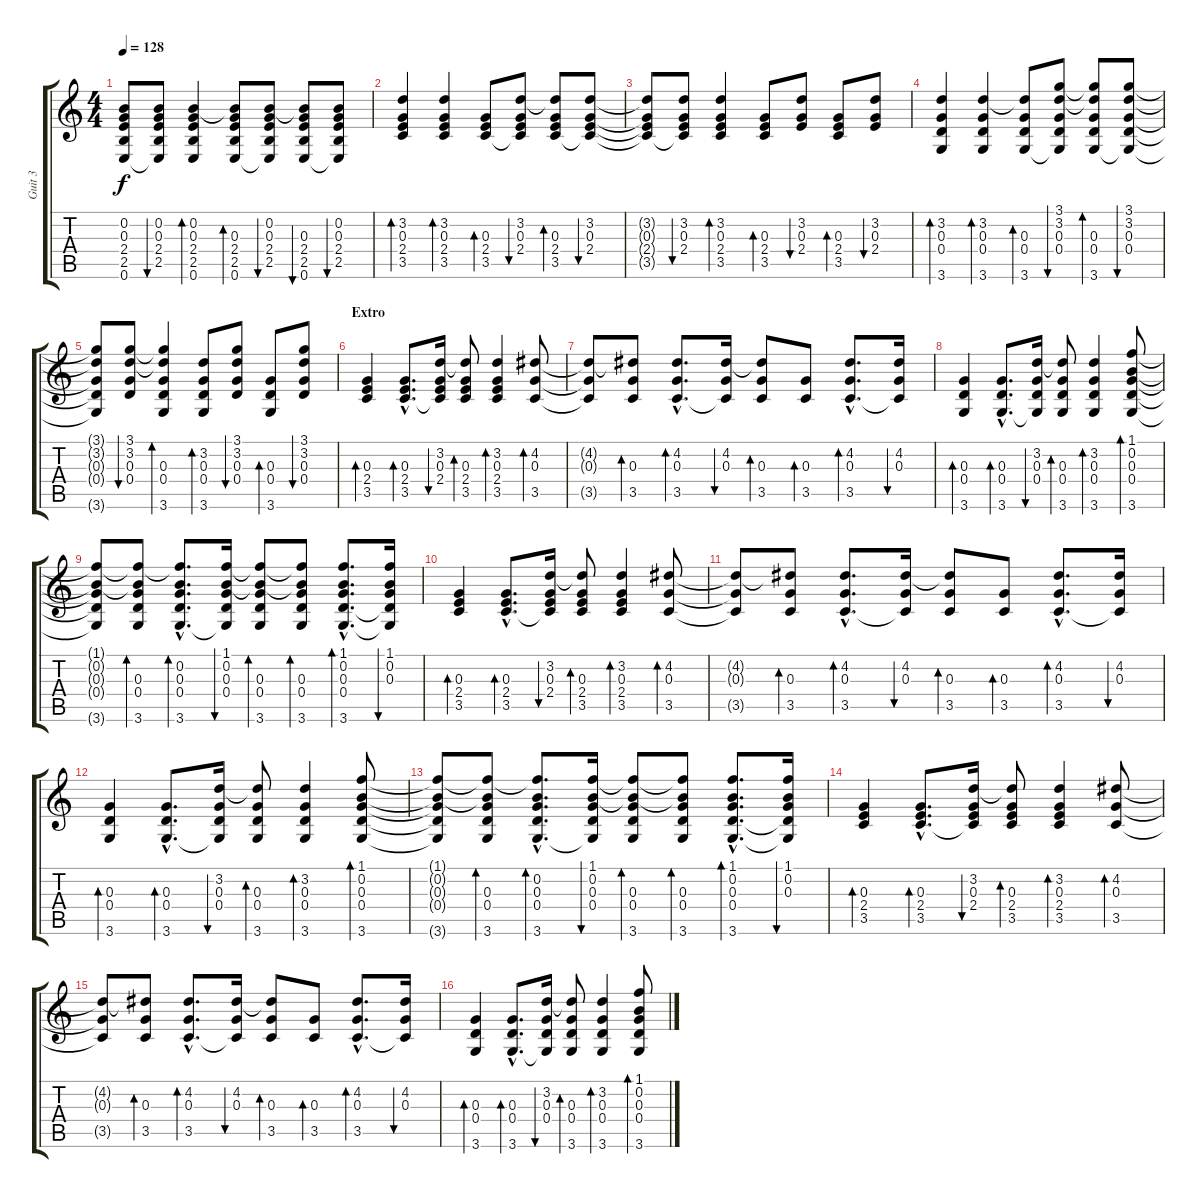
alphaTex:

\track ("Guit 3" "Guit 3") {instrument acousticguitarsteel}
\staff {score tabs}
\tuning (E4 B3 G3 D3 A2 E2) {hide}
\ts (4 4)
\tempo 128
\clef g2
\ks c
(0.2{t} 0.3{t} 2.4{t} 2.5{t} 0.6{t}).8{dy f} (0.2 0.3 2.4 2.5 0.6{t}).8{bu 30} (0.2 0.3 2.4 2.5 0.6).4{bd 30} (0.2{t} 0.3 2.4 2.5 0.6).8{bd 30} (0.2 0.3 2.4 2.5 0.6{t}).8{bu 30} (0.2{t} 0.3 2.4 2.5 0.6).8{bu 30} (0.2 0.3 2.4 2.5 0.6{t}).8{bu 30} |
(3.2 0.3 2.4 3.5).4{bd 30} (3.2 0.3 2.4 3.5).4{bd 30} (0.3 2.4 3.5).8{bd 30} (3.2 0.3 2.4 3.5{t}).8{bu 30} (3.2{t} 0.3 2.4 3.5).8{bd 30} (3.2 0.3 2.4 3.5{t}).8{bu 30} |
(3.2{t} 0.3{t} 2.4{t} 3.5{t}).8 (3.2 0.3 2.4 3.5{t}).8{bu 30} (3.2 0.3 2.4 3.5).4{bd 30} (0.3 2.4 3.5).8{bd 30} (3.2 0.3 2.4).8{bu 30} (0.3 2.4 3.5).8{bd 30} (3.2 0.3 2.4).8{bu 30} |
(3.2 0.3 0.4 3.6).4{bd 30} (3.2 0.3 0.4 3.6).4{bd 30} (3.2{t} 0.3 0.4 3.6).8{bd 30} (3.1 3.2 0.3 0.4 3.6{t}).8{bu 30} (3.1{t} 3.2{t} 0.3 0.4 3.6).8{bd 30} (3.1 3.2 0.3 0.4 3.6{t}).8{bu 30} |
(3.1{t} 3.2{t} 0.3{t} 0.4{t} 3.6{t}).8 (3.1 3.2 0.3 0.4).8{bu 30} (3.1{t} 3.2{t} 0.3 0.4 3.6).4{bd 30} (3.2 0.3 0.4 3.6).8{bd 30} (3.1 3.2 0.3 0.4).8{bu 60} (0.3 0.4 3.6).8{bd 60} (3.1 3.2 0.3 0.4).8{bu 60} |
\section ("" "Extro")
(0.3 2.4 3.5).4{bd 60} (0.3{hac} 2.4{hac} 3.5{hac}).8{d bd 60} (3.2 0.3 2.4 3.5{t}).16{bu 60} (3.2{t} 0.3 2.4 3.5).8{bd 60} (3.2 0.3 2.4 3.5).4{bd 60} (4.2 0.3 3.5).8{bd 60} |
(4.2{t} 0.3{t} 3.5{t}).8 (4.2{t} 0.3 3.5).8{bd 60} (4.2{hac} 0.3{hac} 3.5{hac}).8{d bd 60} (4.2 0.3 3.5{t}).16{bu 60} (4.2{t} 0.3 3.5).8{bd 60} (0.3 3.5).8{bd 60} (4.2{hac} 0.3{hac} 3.5{hac}).8{d bd 60} (4.2 0.3 3.5{t}).16{bu 60} |
(0.3 0.4 3.6).4{bd 60} (0.3{hac} 0.4{hac} 3.6{hac}).8{d bd 60} (3.2 0.3 0.4 3.6{t}).16{bu 60} (3.2{t} 0.3 0.4 3.6).8{bd 60} (3.2 0.3 0.4 3.6).4{bd 60} (1.1 0.2 0.3 0.4 3.6).8{bd 60} |
(1.1{t} 0.2{t} 0.3{t} 0.4{t} 3.6{t}).8 (1.1{t} 0.2{t} 0.3 0.4 3.6).8{bd 60} (1.1{hac t} 0.2{hac} 0.3{hac} 0.4{hac} 3.6{hac}).8{d bd 60} (1.1 0.2 0.3 0.4 3.6{t}).16{bu 60} (1.1{t} 0.2{t} 0.3 0.4 3.6).8{bd 60} (1.1{t} 0.2{t} 0.3 0.4 3.6).8{bd 60} (1.1{hac} 0.2{hac} 0.3{hac} 0.4{hac} 3.6{hac}).8{d bd 60} (1.1 0.2 0.3 0.4{t} 3.6{t}).16{bu 60} |
(0.3 2.4 3.5).4{bd 60} (0.3{hac} 2.4{hac} 3.5{hac}).8{d bd 60} (3.2 0.3 2.4 3.5{t}).16{bu 60} (3.2{t} 0.3 2.4 3.5).8{bd 60} (3.2 0.3 2.4 3.5).4{bd 60} (4.2 0.3 3.5).8{bd 60} |
(4.2{t} 0.3{t} 3.5{t}).8 (4.2{t} 0.3 3.5).8{bd 60} (4.2{hac} 0.3{hac} 3.5{hac}).8{d bd 60} (4.2 0.3 3.5{t}).16{bu 60} (4.2{t} 0.3 3.5).8{bd 60} (0.3 3.5).8{bd 60} (4.2{hac} 0.3{hac} 3.5{hac}).8{d bd 60} (4.2 0.3 3.5{t}).16{bu 60} |
(0.3 0.4 3.6).4{bd 60} (0.3{hac} 0.4{hac} 3.6{hac}).8{d bd 60} (3.2 0.3 0.4 3.6{t}).16{bu 60} (3.2{t} 0.3 0.4 3.6).8{bd 60} (3.2 0.3 0.4 3.6).4{bd 60} (1.1 0.2 0.3 0.4 3.6).8{bd 60} |
(1.1{t} 0.2{t} 0.3{t} 0.4{t} 3.6{t}).8 (1.1{t} 0.2{t} 0.3 0.4 3.6).8{bd 60} (1.1{hac t} 0.2{hac} 0.3{hac} 0.4{hac} 3.6{hac}).8{d bd 60} (1.1 0.2 0.3 0.4 3.6{t}).16{bu 60} (1.1{t} 0.2{t} 0.3 0.4 3.6).8{bd 60} (1.1{t} 0.2{t} 0.3 0.4 3.6).8{bd 60} (1.1{hac} 0.2{hac} 0.3{hac} 0.4{hac} 3.6{hac}).8{d bd 60} (1.1 0.2 0.3 0.4{t} 3.6{t}).16{bu 60} |
(0.3 2.4 3.5).4{bd 60} (0.3{hac} 2.4{hac} 3.5{hac}).8{d bd 60} (3.2 0.3 2.4 3.5{t}).16{bu 60} (3.2{t} 0.3 2.4 3.5).8{bd 60} (3.2 0.3 2.4 3.5).4{bd 60} (4.2 0.3 3.5).8{bd 60} |
(4.2{t} 0.3{t} 3.5{t}).8 (4.2{t} 0.3 3.5).8{bd 60} (4.2{hac} 0.3{hac} 3.5{hac}).8{d bd 60} (4.2 0.3 3.5{t}).16{bu 60} (4.2{t} 0.3 3.5).8{bd 60} (0.3 3.5).8{bd 60} (4.2{hac} 0.3{hac} 3.5{hac}).8{d bd 60} (4.2 0.3 3.5{t}).16{bu 60} |
(0.3 0.4 3.6).4{bd 60} (0.3{hac} 0.4{hac} 3.6{hac}).8{d bd 60} (3.2 0.3 0.4 3.6{t}).16{bu 60} (3.2{t} 0.3 0.4 3.6).8{bd 60} (3.2 0.3 0.4 3.6).4{bd 60} (1.1 0.2 0.3 0.4 3.6).8{bd 60}
